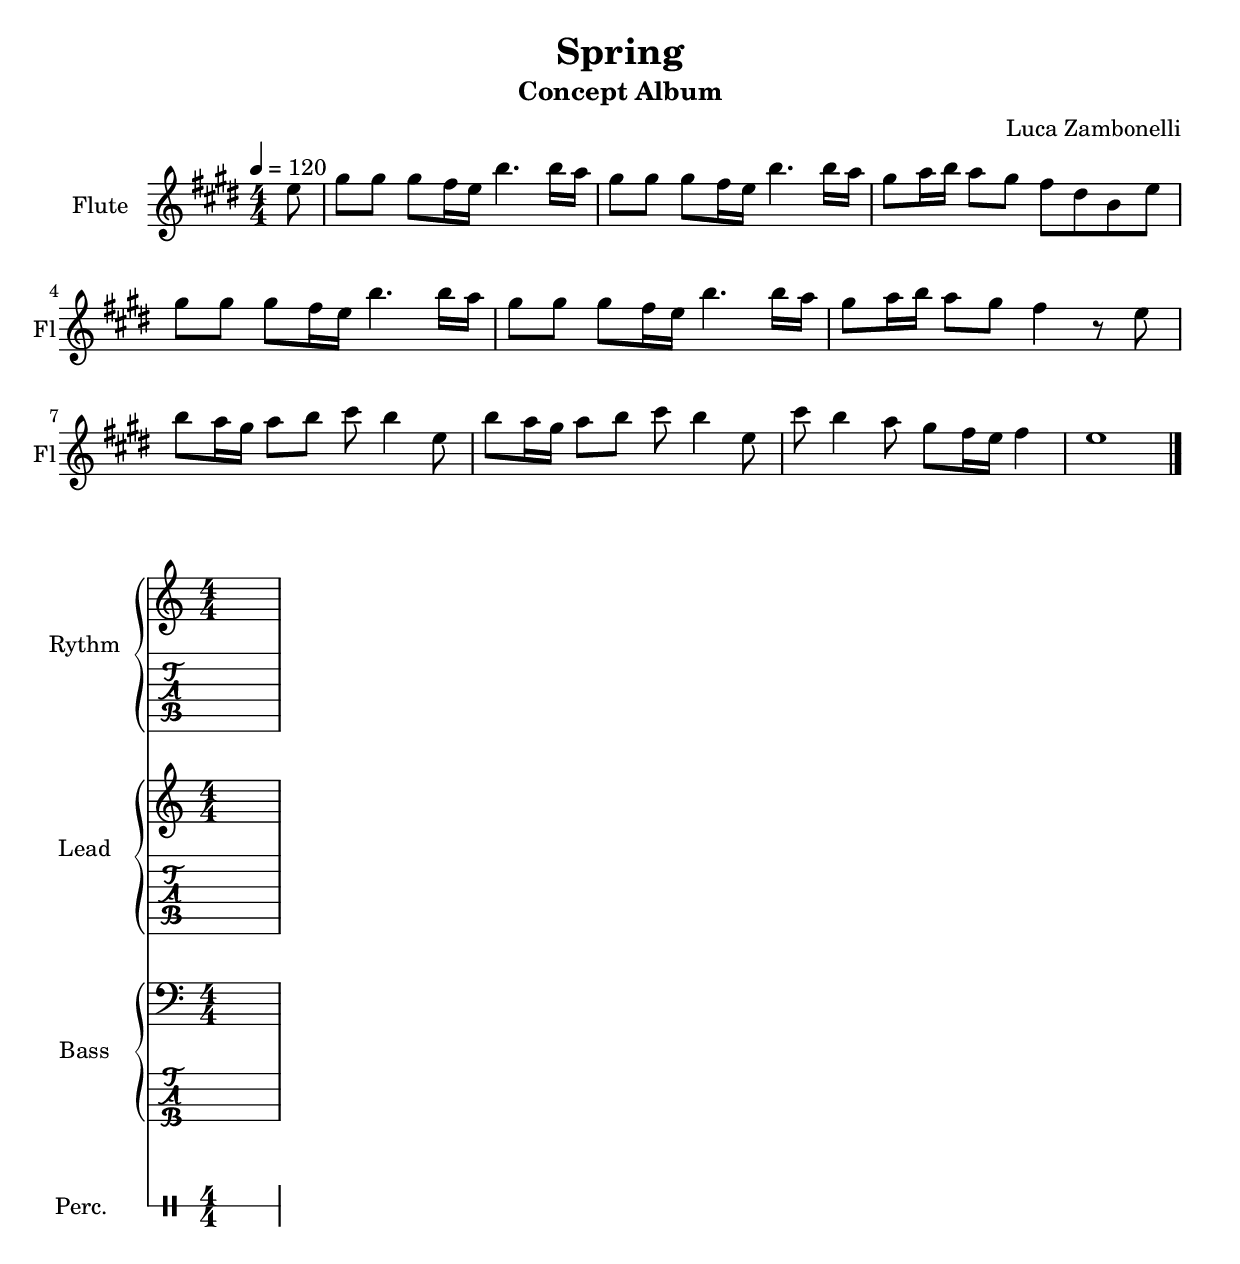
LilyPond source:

\version "2.22.1"

song = "Spring"
album = "Concept Album"
author = "Luca Zambonelli"
execute = 120

% bar definition
\defineBarLine "[" #'("|" "[" "")
\defineBarLine "]" #'("]" "" "")

% symbol definition
makePercent = #(
  define-music-function
  (note)
  (ly:music?)
  (make-music 'PercentEvent 'length (ly:music-length note))
)

% percussions definition
drumPitchNames.cal = #'cal
drumPitchNames.cah = #'cah
drumPitchNames.mcs = #'mcs
drumPitchNames.trc = #'trc
drumPitchNames.tro = #'tro
#(define cajon-style
  '(
    (cal  default  #f          -1)
    (cah  default  #f           1)   
    (mcs  cross    #f           0)
    (trc  cross    "halfopen"   2)
    (tro  cross    #f           2)
  )
)
midiDrumPitches.cal = c,
midiDrumPitches.cah = d,
midiDrumPitches.mcs = gis,
midiDrumPitches.trc = gis''
midiDrumPitches.tro = a''

% flute section
scoreFlute = {
  \partial 8 e8 |
  gis gis gis fis16 e b'4. b16 a |
  gis8 gis gis fis16 e b'4. b16 a |
  gis8 a16 b a8 gis fis dis b e | \break
  gis gis gis fis16 e b'4. b16 a |
  gis8 gis gis fis16 e b'4. b16 a |
  gis8 a16 b a8 gis fis4 r8 e | \break
  b' a16 gis a8 b cis b4 e,8 |
  b' a16 gis a8 b cis b4 e,8 |
  cis' b4 a8 gis fis16 e fis4 | e1 \bar "|."
}

midiFlute = {
  \partial 8 e8 |
  gis gis gis fis16 e b'4. b16 a |
  gis8 gis gis fis16 e b'4. b16 a |
  gis8 a16 b a8 gis fis dis b e |
  gis gis gis fis16 e b'4. b16 a |
  gis8 gis gis fis16 e b'4. b16 a |
  gis8 a16 b a8 gis fis4 r8 e |
  b' a16 gis a8 b cis b4 e,8 |
  b' a16 gis a8 b cis b4 e,8 |
  cis' b4 a8 gis fis16 e fis4 | e1 |
}


% rythm section
scoreRythm = {
  s1
}
chordsRythm = {
  \set chordChanges = ##t
  \chordmode {
    s1
  }
}
midiRythm = {
  s1
}


% theme section
scoreTheme = {
  s1
}
midiTheme = {
  s1
}


% bass section
scoreBass = {
  s1
}
midiBass = {
  s1
}


% drums section
scoreDrums = {
  <<
    \new DrumVoice  = Cajon {
      \voiceOne
      \drummode {
        s1
      }
    }
    \new DrumVoice  = Maracas {
      \voiceTwo
      \drummode {
        s1
      }
    }
    \new DrumVoice  = Triangle {
      \voiceThree
      \drummode {
        s1
      }
    }
  >>
}
midiDrums = {
  <<
    \new DrumVoice  = Cajon {
      % cal\ff cah\pp
      \voiceOne
      \drummode {
        s1
      }
    }
    \new DrumVoice  = Maracas {
      % mcs\mf
      \voiceTwo
      \drummode {
        s1
      }
    }
    \new DrumVoice  = Triangle {
      % trc\ff tro\ff
      \voiceThree
      \drummode {
        s1
      }
    }
  >>
}


% writing down
\book {
  \header{
    title = #song
    subtitle = #album
    composer = #author
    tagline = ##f
  }

  \bookpart {
    % intro
    \score {
      \new Staff {
        \set Staff.instrumentName = #"Flute"
        \set Staff.shortInstrumentName = #"Fl"
        \relative c'' {
          \clef treble
          \key e \major
          \numericTimeSignature
          \time 4/4
          \tempo 4 = #execute
          \scoreFlute
        }
      }
    }
    % body
    \score {
      <<
        \new GrandStaff <<
          \set GrandStaff.instrumentName = #"Rythm "
          \set GrandStaff.shortInstrumentName = #"Rt "
          \new Staff {
            <<
              \relative c' {
                \override StringNumber.stencil = ##f
                \clef treble
                \key c \major
                \numericTimeSignature
                \scoreRythm
              }
              \new ChordNames {
                \chordsRythm
              }
            >>
          }
          \new TabStaff {
            \relative c {
              \scoreRythm
            }
          }
        >>
        \new GrandStaff <<
          \set GrandStaff.instrumentName = #"Lead "
          \set GrandStaff.shortInstrumentName = #"Ld "
          \new Staff {
            \relative c'' {
                \override StringNumber.stencil = ##f
                \clef treble
                \key c \major
                \numericTimeSignature
                \scoreTheme
              }
            }
          \new TabStaff {
            \relative c' {
              \scoreTheme
            }
          }
        >>
        \new GrandStaff <<
          \set GrandStaff.instrumentName = #"Bass "
          \set GrandStaff.shortInstrumentName = #"Bs "
          \new Staff {
            \relative c {
              \override StringNumber.stencil = ##f
              \clef bass
              \key c \major
              \numericTimeSignature
              \time 4/4
              \scoreBass
            }
          }
          \new TabStaff {
            \set Staff.stringTunings = #bass-tuning
            \relative c, {
              \scoreBass
            }
          }
        >>
        \new DrumStaff \with {
          instrumentName = #"Perc. "
          shortInstrumentName = #"Pc "
          \override StaffSymbol.line-count = #1
          \override StaffSymbol.staff-space = #2
          \override Stem.length = #4
          \override VerticalAxisGroup.minimum-Y-extent = #'(3.0 . 4.0)
          drumStyleTable = #(alist->hash-table cajon-style)
        } {
          \numericTimeSignature
          \scoreDrums
        }
      >>
      \layout { }
    }
  }

  % midi
  \score {
    <<
      \new Staff {
        \set Staff.midiInstrument = "flute"
        \set Staff.midiMinimumVolume = #0.8
        \set Staff.midiMaximumVolume = #0.8
        \relative c'' {
          \time 4/4
          \tempo 4 = #execute
          \midiFlute
        }
      }
      \new Staff {
        \set Staff.midiInstrument = "electric guitar (clean)"
        \set Staff.midiMinimumVolume = #0.4
        \set Staff.midiMaximumVolume = #0.4
        \relative c' {
          \midiTheme
        }
      }
      \new Staff {
        \set Staff.midiInstrument = "overdriven guitar"
        \set Staff.midiMinimumVolume = #0.4
        \set Staff.midiMaximumVolume = #0.4
        \relative c' {
          \midiTheme
        }
      }
      \new Staff {
        \set Staff.midiInstrument = "electric bass (finger)"
        \set Staff.midiMinimumVolume = #0.8
        \set Staff.midiMaximumVolume = #0.8
        \relative c, {
          \midiBass
        }
      }
      \new DrumStaff {
        \set Staff.midiMinimumVolume = #0.2
        \set Staff.midiMaximumVolume = #1.0
        \set Staff.drumPitchTable = #(alist->hash-table midiDrumPitches)
        \midiDrums
      }
    >>
    \midi { }
  }
}
